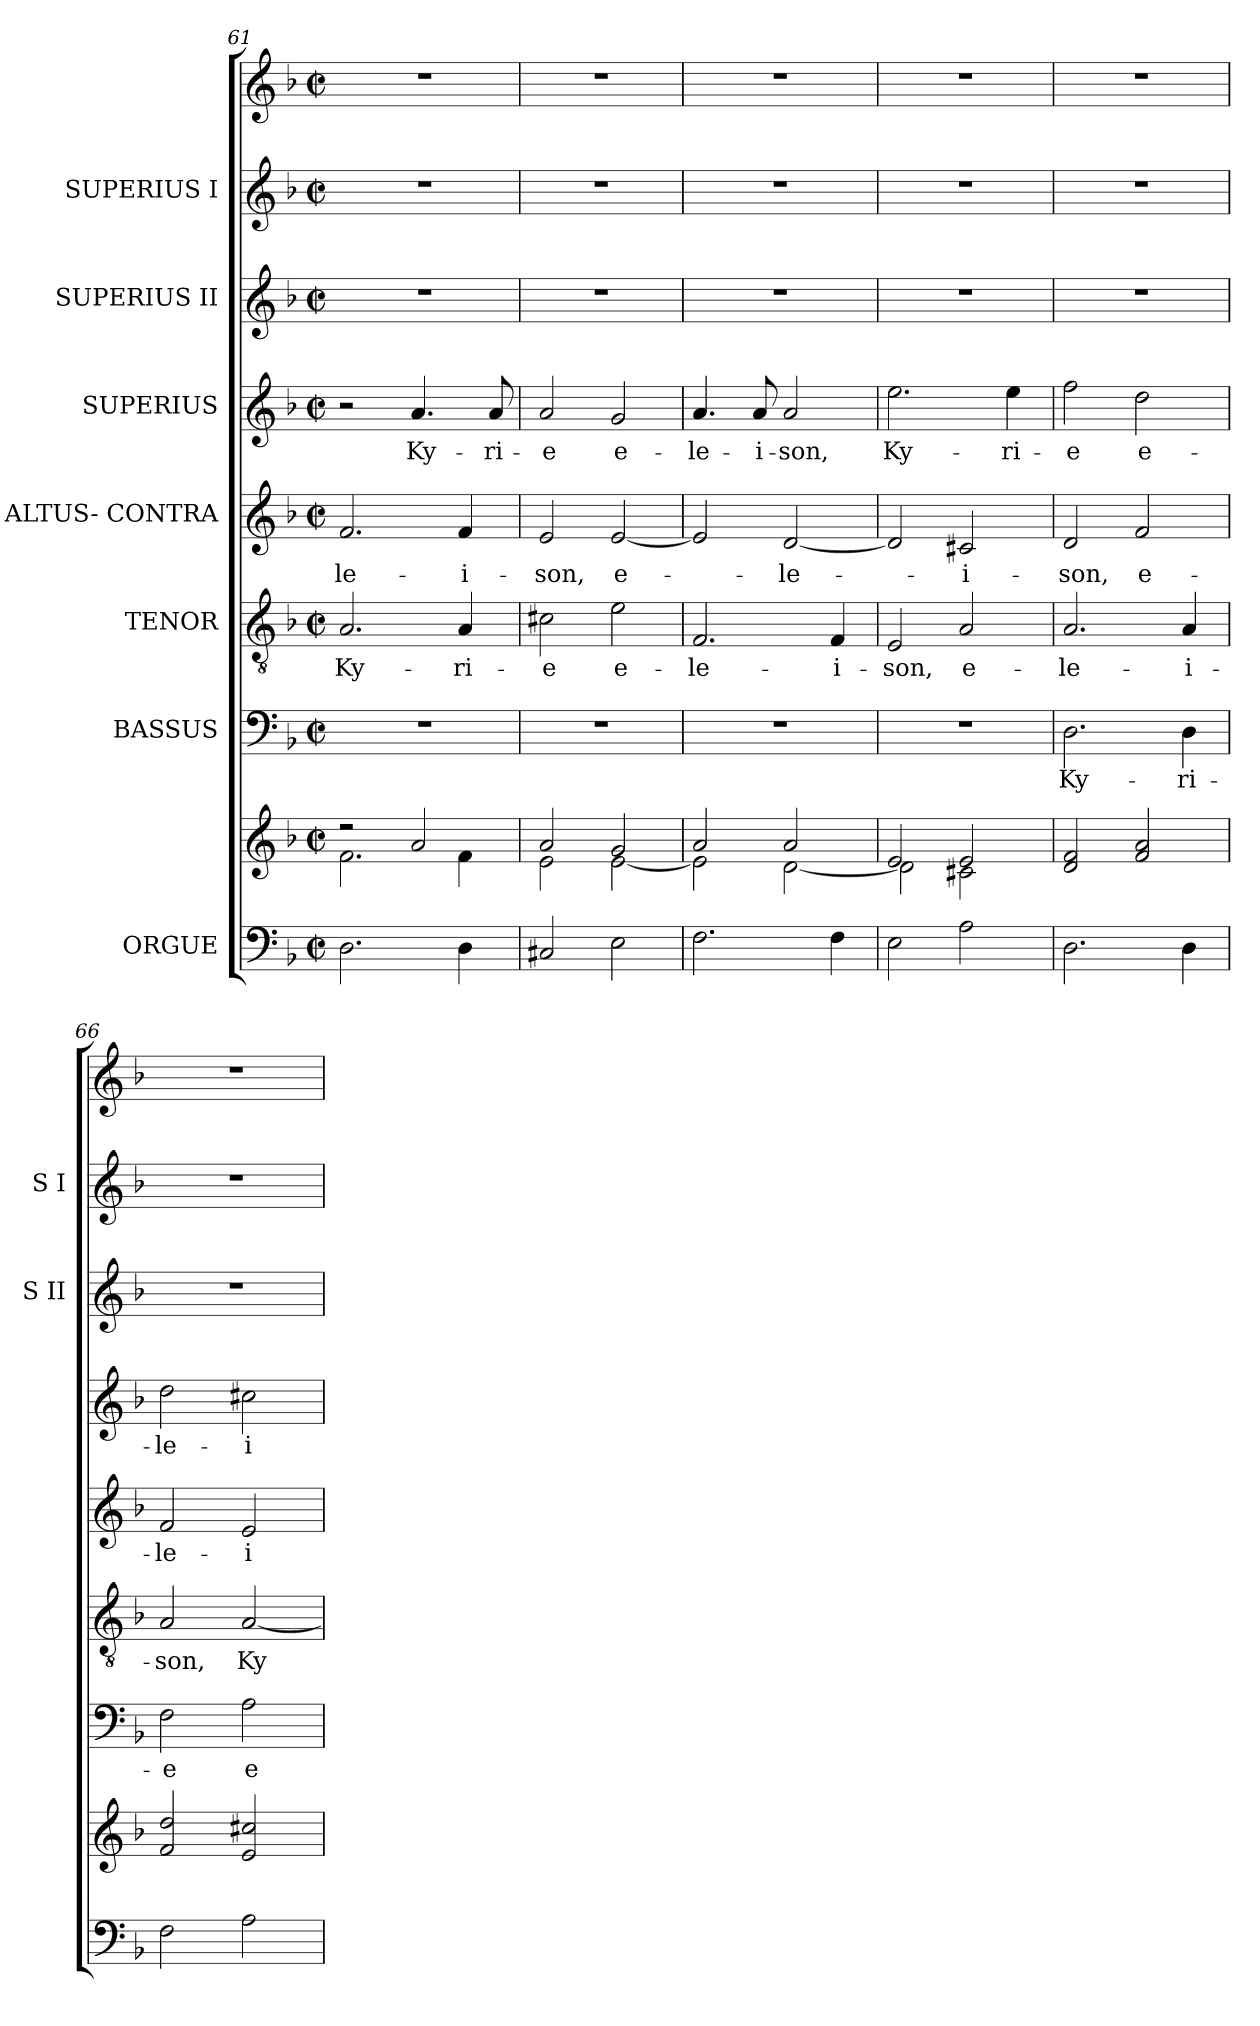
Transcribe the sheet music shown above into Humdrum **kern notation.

**kern	**kern	**kern	**text	**kern	**text	**kern	**text	**kern	**text	**kern	**kern	**kern
*part8	*part8	*part7	*part7	*part6	*part6	*part5	*part5	*part4	*part4	*part3	*part2	*part1
*staff9	*staff8	*staff7	*staff7	*staff6	*staff6	*staff5	*staff5	*staff4	*staff4	*staff3	*staff2	*staff1
*I"ORGUE	*	*I"BASSUS	*	*I"TENOR	*	*I"ALTUS- CONTRA	*	*I"SUPERIUS	*	*I"SUPERIUS II	*I"SUPERIUS I	*
*	*	*	*	*	*	*	*	*	*	*I'S II	*I'S I	*
!!LO:PB:g=z
*clefF4	*clefG2	*clefF4	*	*clefGv2	*	*clefG2	*	*clefG2	*	*clefG2	*clefG2	*clefG2
*k[b-]	*k[b-]	*k[b-]	*	*k[b-]	*	*k[b-]	*	*k[b-]	*	*k[b-]	*k[b-]	*k[b-]
*d:	*d:	*d:	*	*d:	*	*d:	*	*d:	*	*d:	*d:	*d:
*M2/2	*M2/2	*M2/2	*	*M2/2	*	*M2/2	*	*M2/2	*	*M2/2	*M2/2	*M2/2
*met(c|)	*met(c|)	*met(c|)	*	*met(c|)	*	*met(c|)	*	*met(c|)	*	*met(c|)	*met(c|)	*met(c|)
=61	=61	=61	=61	=61	=61	=61	=61	=61	=61	=61	=61	=61
*	*^	*	*	*	*	*	*	*	*	*	*	*
!	!	!	!	!	!	!LO:LY:b	!	!LO:LY:b	!	!	!	!	!
2.D\	2r	2.f\	1r	.	2.A/	Ky-	2.f/	-le-	2r	.	1r	1r	1r
!	!	!	!	!	!	!	!	!	!	!LO:LY:b	!	!	!
.	2a/	.	.	.	.	.	.	.	4.a/	Ky-	.	.	.
!	!	!	!	!	!	!LO:LY:b	!	!LO:LY:b	!	!	!	!	!
4D\	.	4f\	.	.	4A/	-ri-	4f/	-i-	.	.	.	.	.
!	!	!	!	!	!	!	!	!	!	!LO:LY:b	!	!	!
.	.	.	.	.	.	.	.	.	8a/	-ri-	.	.	.
=62	=62	=62	=62	=62	=62	=62	=62	=62	=62	=62	=62	=62	=62
!	!	!	!	!	!	!LO:LY:b	!	!LO:LY:b	!	!LO:LY:b	!	!	!
2C#X/	2a/	2e\	1r	.	2c#X\	-e	2e/	-son,	2a/	-e	1r	1r	1r
!	!	!	!	!	!	!LO:LY:b	!	!LO:LY:b	!	!LO:LY:b	!	!	!
2E\	2g/	[<2e\	.	.	2e\	e-	[2e/	e-	2g/	e-	.	.	.
=63	=63	=63	=63	=63	=63	=63	=63	=63	=63	=63	=63	=63	=63
!	!	!	!	!	!	!LO:LY:b	!	!	!	!LO:LY:b	!	!	!
2.F\	2a/	2e\]	1r	.	2.F/	-le-	2e/]	.	4.a/	-le-	1r	1r	1r
!	!	!	!	!	!	!	!	!	!	!LO:LY:b	!	!	!
.	.	.	.	.	.	.	.	.	8a/	-i-	.	.	.
!	!	!	!	!	!	!	!	!LO:LY:b	!	!LO:LY:b	!	!	!
.	2a/	[<2d\	.	.	.	.	[2d/	-le-	2a/	-son,	.	.	.
!	!	!	!	!	!	!LO:LY:b	!	!	!	!	!	!	!
4F\	.	.	.	.	4F/	-i-	.	.	.	.	.	.	.
=64	=64	=64	=64	=64	=64	=64	=64	=64	=64	=64	=64	=64	=64
!	!	!	!	!	!	!LO:LY:b	!	!	!	!LO:LY:b	!	!	!
2E\	2e/	2d\]	1r	.	2E/	-son,	2d/]	.	2.ee\	Ky-	1r	1r	1r
!	!	!	!	!	!	!LO:LY:b	!	!LO:LY:b	!	!	!	!	!
2A\	2e/	2c#X\	.	.	2A/	e-	2c#X/	-i-	.	.	.	.	.
!	!	!	!	!	!	!	!	!	!	!LO:LY:b	!	!	!
.	.	.	.	.	.	.	.	.	4ee\	-ri-	.	.	.
*	*v	*v	*	*	*	*	*	*	*	*	*	*	*
=65	=65	=65	=65	=65	=65	=65	=65	=65	=65	=65	=65	=65
!	!	!	!LO:LY:b	!	!LO:LY:b	!	!LO:LY:b	!	!LO:LY:b	!	!	!
2.D\	2d/ 2f/	2.D\	Ky-	2.A/	-le-	2d/	-son,	2ff\	-e	1r	1r	1r
!	!	!	!	!	!	!	!LO:LY:b	!	!LO:LY:b	!	!	!
.	2f/ 2a/	.	.	.	.	2f/	e-	2dd\	e-	.	.	.
!	!	!	!LO:LY:b	!	!LO:LY:b	!	!	!	!	!	!	!
4D\	.	4D\	-ri-	4A/	-i-	.	.	.	.	.	.	.
!!LO:LB:g=z
=66	=66	=66	=66	=66	=66	=66	=66	=66	=66	=66	=66	=66
!	!	!	!LO:LY:b	!	!LO:LY:b	!	!LO:LY:b	!	!LO:LY:b	!	!	!
2F\	2f/ 2dd/	2F\	-e	2A/	-son,	2f/	-le-	2dd\	-le-	1r	1r	1r
!	!	!	!LO:LY:b	!	!LO:LY:b	!	!LO:LY:b	!	!LO:LY:b	!	!	!
2A\	2e/ 2cc#X/	2A\	e-	[2A/	Ky-	2e/	-i-	2cc#X\	-i-	.	.	.
=	=	=	=	=	=	=	=	=	=	=	=	=
*-	*-	*-	*-	*-	*-	*-	*-	*-	*-	*-	*-	*-
